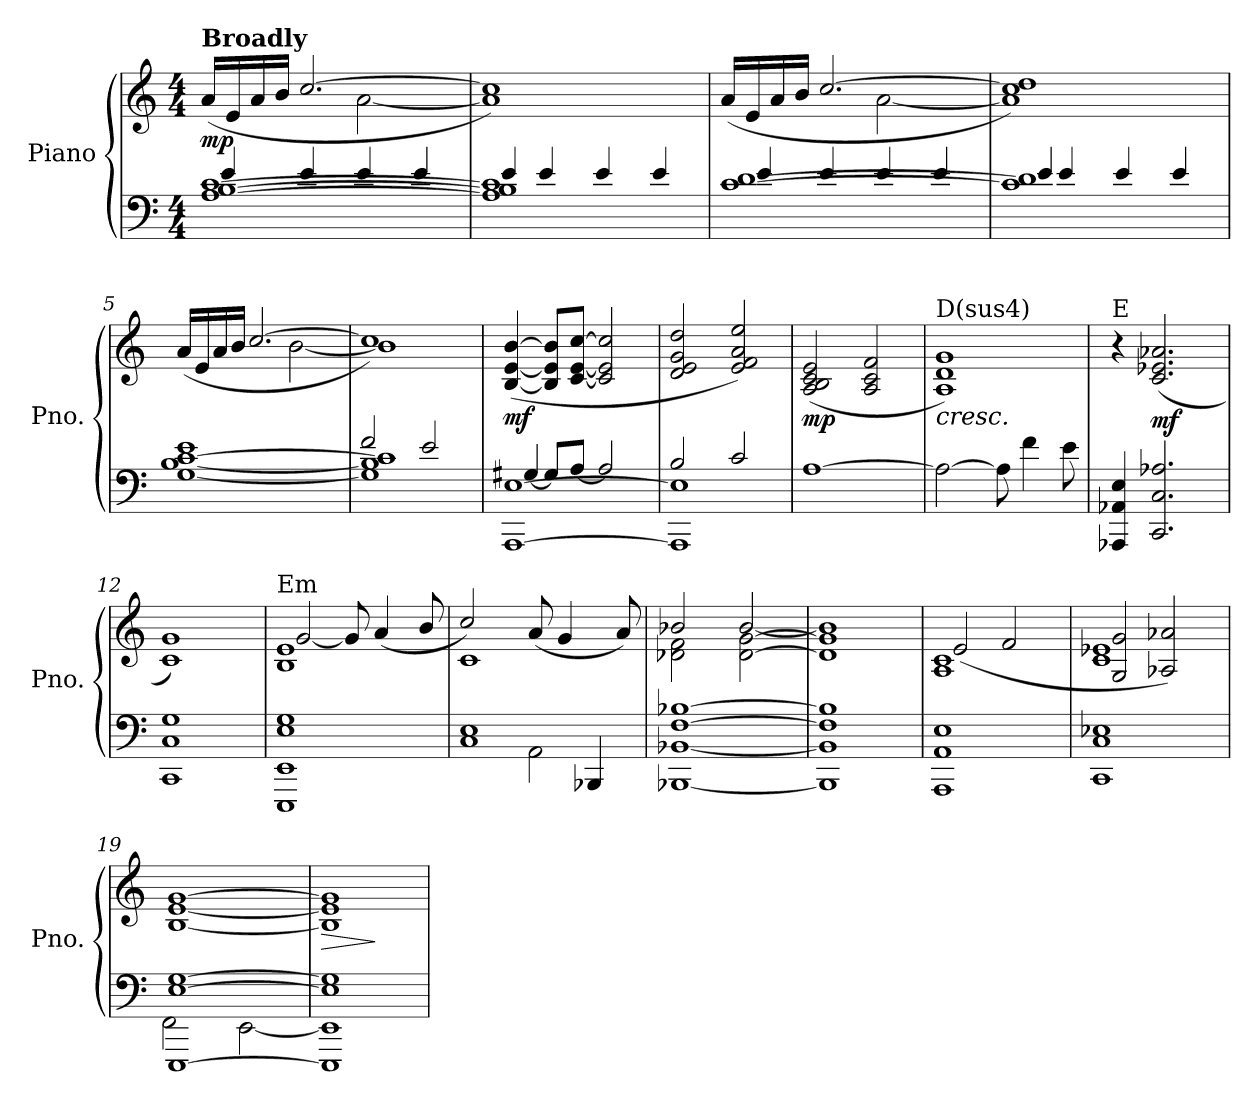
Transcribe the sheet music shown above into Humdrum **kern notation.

**kern	**kern	**dynam
*part1	*part1	*part1
*staff2	*staff1	*staff1/2
*I"Piano	*	*
*I'Pno.	*	*
*clefF4	*clefG2	*
*k[]	*k[]	*
*M4/4	*M4/4	*
*MM86	*MM86	*
=1	=1	=1
*^	*^	*
!	!	!LO:TX:a:B:t=Broadly	!	!
!	!	!	!	!LO:DY:b
[1A [1B [1c	4e/	(>16a/LL	2ryy	mp
.	.	16e/	.	.
.	.	16a/	.	.
.	.	16b/JJ	.	.
.	4e/	[2.cc/	.	.
.	4e/	.	[2a\	.
.	4e/	.	.	.
=2	=2	=2	=2	=2
1A] 1B] 1c]	4e/	1cc])	1a]	.
.	4e/	.	.	.
.	4e/	.	.	.
.	4e/	.	.	.
=3	=3	=3	=3	=3
[1c [1d	4e/	(>16a/LL	2ryy	.
.	.	16e/	.	.
.	.	16a/	.	.
.	.	16b/JJ	.	.
.	4e/	[2.cc/	.	.
.	4e/	.	[2a\	.
.	4e/	.	.	.
=4	=4	=4	=4	=4
1c] 1d]	4e/	1cc] 1dd)	1a]	.
.	4e/	.	.	.
.	4e/	.	.	.
.	4e/	.	.	.
*v	*v	*	*	*
=5	=5	=5	=5
[1G [1B [1c 1e	(>16a/LL	2ryy	.
.	16e/	.	.
.	16a/	.	.
.	16b/JJ	.	.
.	[2.cc/	.	.
.	.	[2b\	.
!!LO:LB:g=z	!!
=6	=6	=6	=6
*^	*	*	*
1G] 1B] 1c]	2f/	1cc])	1b]	.
.	2e/	.	.	.
*	*	*v	*v	*
=7	=7	=7	=7
!	!	!	!LO:DY:b
[1AAA [1E	[4G#X/	(>[4B/ [4e/ [4b/	mf
.	8G#/L]	8B/] 8e/] 8b/]L	.
.	[8A/J	[8c/ [8e/ [8cc/J	.
.	2A/]	2c/] 2e/] 2cc/]	.
=8	=8	=8	=8
1AAA] 1E]	2B/	2d/ 2e/ 2g/ 2dd/	.
.	2c/	2e/ 2f/ 2a/ 2ee/)	.
=9	=9	=9	=9
!	!	!	!LO:DY:b
*v	*v	*	*
[1A	(<2A/ 2B/ 2c/ 2e/	mp
.	2A/ 2c/ 2f/	.
=10	=10	=10
!	!LO:TX:a:t=D(sus4)	!
!	!LO:TX:b:i:t=cresc.	!
2A\_	1A 1d 1g)	.
8A\]	.	.
4f\	.	.
8e\	.	.
=11	=11	=11
!	!LO:TX:a:t=E	!
4AAA-X/ 4AA-X/ 4E/	4r	.
!	!	!LO:DY:b
2.CC/ 2.C/ 2.A-X/	(<2.c/ 2.e-X/ 2.a-X/	mf
=12	=12	=12
1CC 1C 1G	1c 1g)	.
!!LO:LB:g=z
=13	=13	=13
*	*^	*
!	!LO:TX:a:t=Em	!	!
1EEE 1EE 1E 1G	1B 1e	[2g/	.
.	.	8g/]	.
.	.	(>4a/	.
.	.	8b/	.
=14	=14	=14	=14
*^	*	*	*
*	*^	*	*	*
1C 1E	2ryy	2.ryy	1c	2cc/)	.
.	2AA\	.	.	(>8a/	.
.	.	.	.	4g/	.
.	.	4BBB-X/	.	.	.
.	.	.	.	8a/)	.
*v	*v	*v	*	*	*
=15	=15	=15	=15
[1BBB-X [1BB-X [1F [1B-X	2d-X\ 2f\	2b-X/	.
.	[2d-\ [2g\	[2b-/	.
=16	=16	=16	=16
1BBB-] 1BB-] 1F] 1B-]	1d-] 1g]	1b-]	.
=17	=17	=17	=17
1AAA 1AA 1E	1A 1c	(>2e/	.
.	.	2f/	.
=18	=18	=18	=18
1CC 1C 1E-X	1c 1e-X	2G/ 2g/	.
.	.	2A-X/ 2a-X/)	.
*	*v	*v	*
!!LO:LB:g=z
=19	=19	=19
*^	*	*
[1EEE [1E [1G	2FF\	[1B [1e [1g	.
.	[2EE\	.	.
=20	=20	=20	=20
!	!	!	!LO:HP:b
1EEE] 1E] 1G]	1EE]	1B] 1e] 1g]	>
*v	*v	*	*
.	.	]
=	=	=
*-	*-	*-
